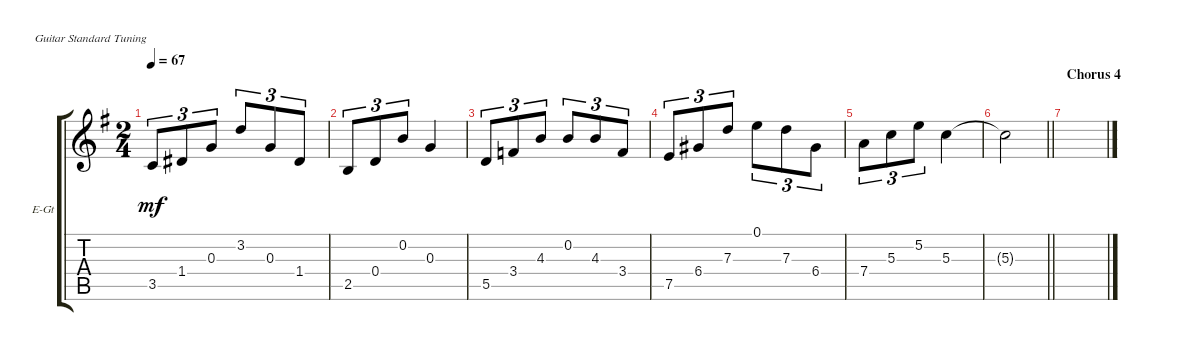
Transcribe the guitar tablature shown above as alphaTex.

\bracketExtendMode groupsimilarinstruments
\firstSystemTrackNameOrientation horizontal
\otherSystemsTrackNameOrientation horizontal
\track ("guitar clean (Artur Potemkin)" "E-Gt") {instrument electricguitarmuted}
\staff {score tabs}
\tuning (E4 B3 G3 D3 A2 E2)
\ts (2 4)
\tempo 67
\clef g2
\ks eminor
3.5.8{tu (3 2) dy mf} 1.4.8{tu (3 2)} 0.3.8{tu (3 2)} 3.2.8{tu (3 2)} 0.3.8{tu (3 2)} 1.4.8{tu (3 2)} |
2.5.8{tu (3 2)} 0.4.8{tu (3 2)} 0.2.8{tu (3 2)} 0.3.4 |
5.5.8{tu (3 2)} 3.4.8{tu (3 2)} 4.3.8{tu (3 2)} 0.2.8{tu (3 2)} 4.3.8{tu (3 2)} 3.4.8{tu (3 2)} |
7.5.8{tu (3 2)} 6.4.8{tu (3 2)} 7.3.8{tu (3 2)} 0.1.8{tu (3 2)} 7.3.8{tu (3 2)} 6.4.8{tu (3 2)} |
7.4.8{tu (3 2)} 5.3.8{tu (3 2)} 5.2.8{tu (3 2)} 5.3.4 |
\barLineRight lightlight
5.3{t}.2 |
\section ("" "Chorus 4")
